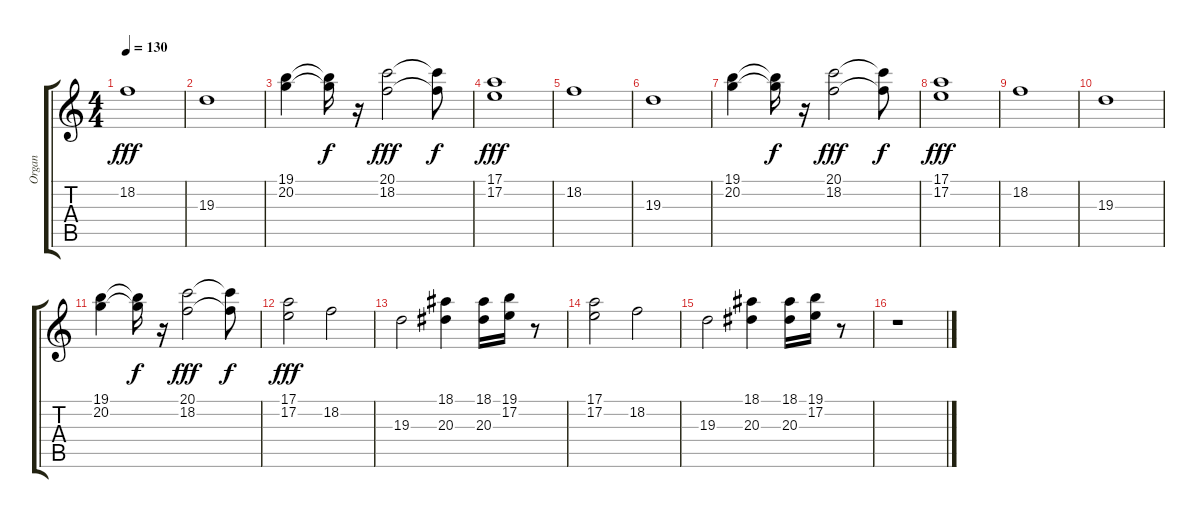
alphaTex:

\track ("Organ" "Organ") {instrument rockorgan}
\staff {score tabs}
\tuning (E4 B3 G3 D3 A2 E2) {hide}
\ts (4 4)
\tempo 130
\clef g2
\ks c
18.2.1{dy fff} |
19.3.1 |
(19.1 20.2).4 (19.1{t} 20.2{t}).16{dy f} r.16 (20.1 18.2).2{dy fff} (20.1{t} 18.2{t}).8{dy f} |
(17.1 17.2).1{dy fff} |
18.2.1 |
19.3.1 |
(19.1 20.2).4 (19.1{t} 20.2{t}).16{dy f} r.16 (20.1 18.2).2{dy fff} (20.1{t} 18.2{t}).8{dy f} |
(17.1 17.2).1{dy fff} |
18.2.1 |
19.3.1 |
(19.1 20.2).4 (19.1{t} 20.2{t}).16{dy f} r.16 (20.1 18.2).2{dy fff} (20.1{t} 18.2{t}).8{dy f} |
(17.1 17.2).2{dy fff} 18.2.2 |
19.3.2 (18.1 20.3).4 (18.1 20.3).16 (19.1 17.2).16 r.8 |
(17.1 17.2).2 18.2.2 |
19.3.2 (18.1 20.3).4 (18.1 20.3).16 (19.1 17.2).16 r.8 |
r.1
